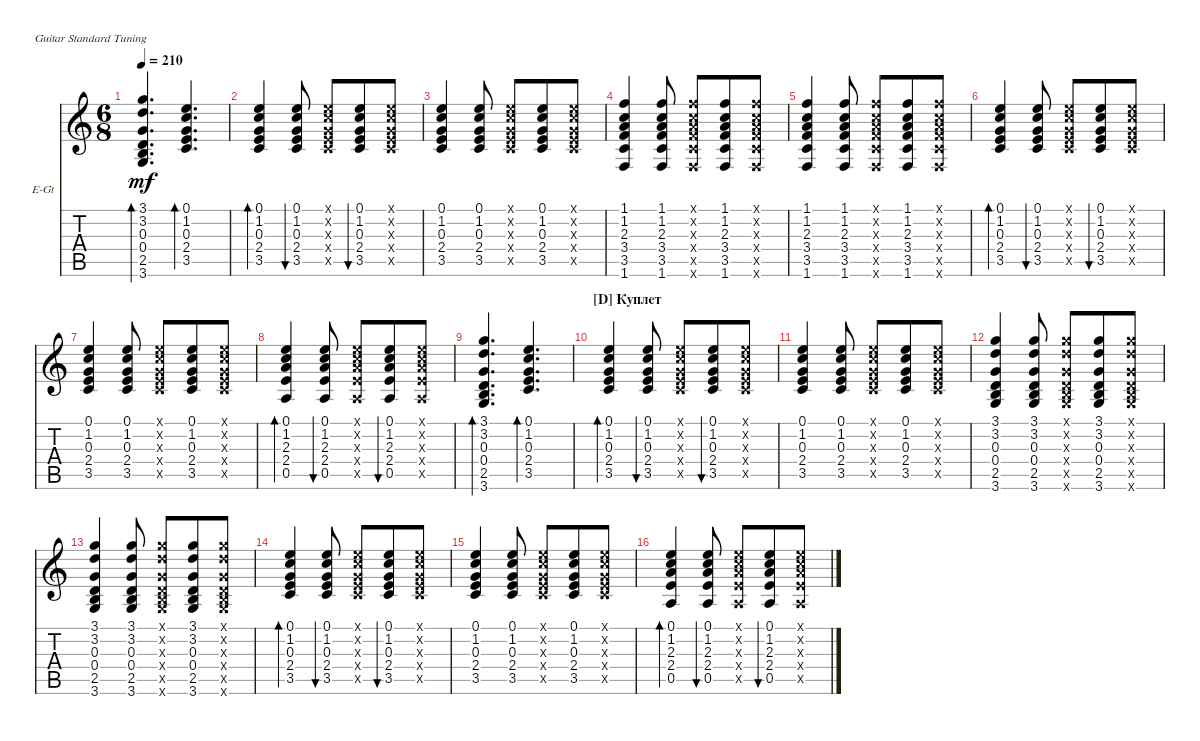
\defaultSystemsLayout 4
\bracketExtendMode nobrackets
\firstSystemTrackNameOrientation horizontal
\otherSystemsTrackNameOrientation horizontal
\track ("Ритм Гитара" "E-Gt") {instrument electricguitarclean}
\staff {score tabs}
\tuning (E4 B3 G3 D3 A2 E2)
\ts (6 8)
\tempo 210
\clef g2
\ks c
(0.3 3.1 3.6 2.5 0.4 3.2).4{d bd 237 dy mf} (3.5 2.4 0.3 1.2 0.1).4{d bd 237} |
(3.5 2.4 0.3 1.2 0.1).4{bd 30} (3.5 2.4 0.3 1.2 0.1).8{bu 30} (3.5{x} 2.4{x} 0.3{x} 1.2{x} 0.1{x}).8 (3.5 2.4 0.3 1.2 0.1).8{bu 30} (3.5{x} 2.4{x} 0.3{x} 1.2{x} 0.1{x}).8 |
(3.5 2.4 0.3 1.2 0.1).4 (3.5 2.4 0.3 1.2 0.1).8 (3.5{x} 2.4{x} 0.3{x} 1.2{x} 0.1{x}).8 (3.5 2.4 0.3 1.2 0.1).8 (3.5{x} 2.4{x} 0.3{x} 1.2{x} 0.1{x}).8 |
(1.6 3.5 3.4 1.2 1.1 2.3).4 (1.6 3.5 3.4 1.2 1.1 2.3).8 (1.6{x} 3.5{x} 3.4{x} 1.2{x} 1.1{x} 2.3{x}).8 (1.6 3.5 3.4 1.2 1.1 2.3).8 (1.6{x} 3.5{x} 3.4{x} 1.2{x} 1.1{x} 2.3{x}).8 |
(1.6 3.5 3.4 1.2 1.1 2.3).4 (1.6 3.5 3.4 1.2 1.1 2.3).8 (1.6{x} 3.5{x} 3.4{x} 1.2{x} 1.1{x} 2.3{x}).8 (1.6 3.5 3.4 1.2 1.1 2.3).8 (1.6{x} 3.5{x} 3.4{x} 1.2{x} 1.1{x} 2.3{x}).8 |
(3.5 2.4 0.3 1.2 0.1).4{bd 30} (3.5 2.4 0.3 1.2 0.1).8{bu 30} (3.5{x} 2.4{x} 0.3{x} 1.2{x} 0.1{x}).8 (3.5 2.4 0.3 1.2 0.1).8{bu 30} (3.5{x} 2.4{x} 0.3{x} 1.2{x} 0.1{x}).8 |
(3.5 2.4 0.3 1.2 0.1).4 (3.5 2.4 0.3 1.2 0.1).8 (3.5{x} 2.4{x} 0.3{x} 1.2{x} 0.1{x}).8 (3.5 2.4 0.3 1.2 0.1).8 (3.5{x} 2.4{x} 0.3{x} 1.2{x} 0.1{x}).8 |
(0.5 2.4 2.3 1.2 0.1).4{bd 30} (0.5 2.4 2.3 1.2 0.1).8{bu 30} (0.5{x} 2.4{x} 2.3{x} 1.2{x} 0.1{x}).8 (0.5 2.4 2.3 1.2 0.1).8{bu 30} (0.5{x} 2.4{x} 2.3{x} 1.2{x} 0.1{x}).8 |
(0.3 3.1 3.6 2.5 0.4 3.2).4{d bd 237} (3.5 2.4 0.3 1.2 0.1).4{d bd 237} |
\section ("D" "Куплет")
(3.5 2.4 0.3 1.2 0.1).4{bd 30} (3.5 2.4 0.3 1.2 0.1).8{bu 30} (3.5{x} 2.4{x} 0.3{x} 1.2{x} 0.1{x}).8 (3.5 2.4 0.3 1.2 0.1).8{bu 30} (3.5{x} 2.4{x} 0.3{x} 1.2{x} 0.1{x}).8 |
(3.5 2.4 0.3 1.2 0.1).4 (3.5 2.4 0.3 1.2 0.1).8 (3.5{x} 2.4{x} 0.3{x} 1.2{x} 0.1{x}).8 (3.5 2.4 0.3 1.2 0.1).8 (3.5{x} 2.4{x} 0.3{x} 1.2{x} 0.1{x}).8 |
(0.3 3.1 3.6 2.5 0.4 3.2).4 (2.5 0.4 0.3 3.2 3.1 3.6).8 (2.5{x} 0.4{x} 0.3{x} 3.2{x} 3.1{x} 3.6{x}).8 (2.5 0.4 0.3 3.2 3.1 3.6).8 (2.5{x} 0.4{x} 0.3{x} 3.2{x} 3.1{x} 3.6{x}).8 |
(0.3 3.1 3.6 2.5 0.4 3.2).4 (2.5 0.4 0.3 3.2 3.1 3.6).8 (2.5{x} 0.4{x} 0.3{x} 3.2{x} 3.1{x} 3.6{x}).8 (2.5 0.4 0.3 3.2 3.1 3.6).8 (2.5{x} 0.4{x} 0.3{x} 3.2{x} 3.1{x} 3.6{x}).8 |
(3.5 2.4 0.3 1.2 0.1).4{bd 30} (3.5 2.4 0.3 1.2 0.1).8{bu 30} (3.5{x} 2.4{x} 0.3{x} 1.2{x} 0.1{x}).8 (3.5 2.4 0.3 1.2 0.1).8{bu 30} (3.5{x} 2.4{x} 0.3{x} 1.2{x} 0.1{x}).8 |
(3.5 2.4 0.3 1.2 0.1).4 (3.5 2.4 0.3 1.2 0.1).8 (3.5{x} 2.4{x} 0.3{x} 1.2{x} 0.1{x}).8 (3.5 2.4 0.3 1.2 0.1).8 (3.5{x} 2.4{x} 0.3{x} 1.2{x} 0.1{x}).8 |
(0.5 2.4 2.3 1.2 0.1).4{bd 30} (0.5 2.4 2.3 1.2 0.1).8{bu 30} (0.5{x} 2.4{x} 2.3{x} 1.2{x} 0.1{x}).8 (0.5 2.4 2.3 1.2 0.1).8{bu 30} (0.5{x} 2.4{x} 2.3{x} 1.2{x} 0.1{x}).8
